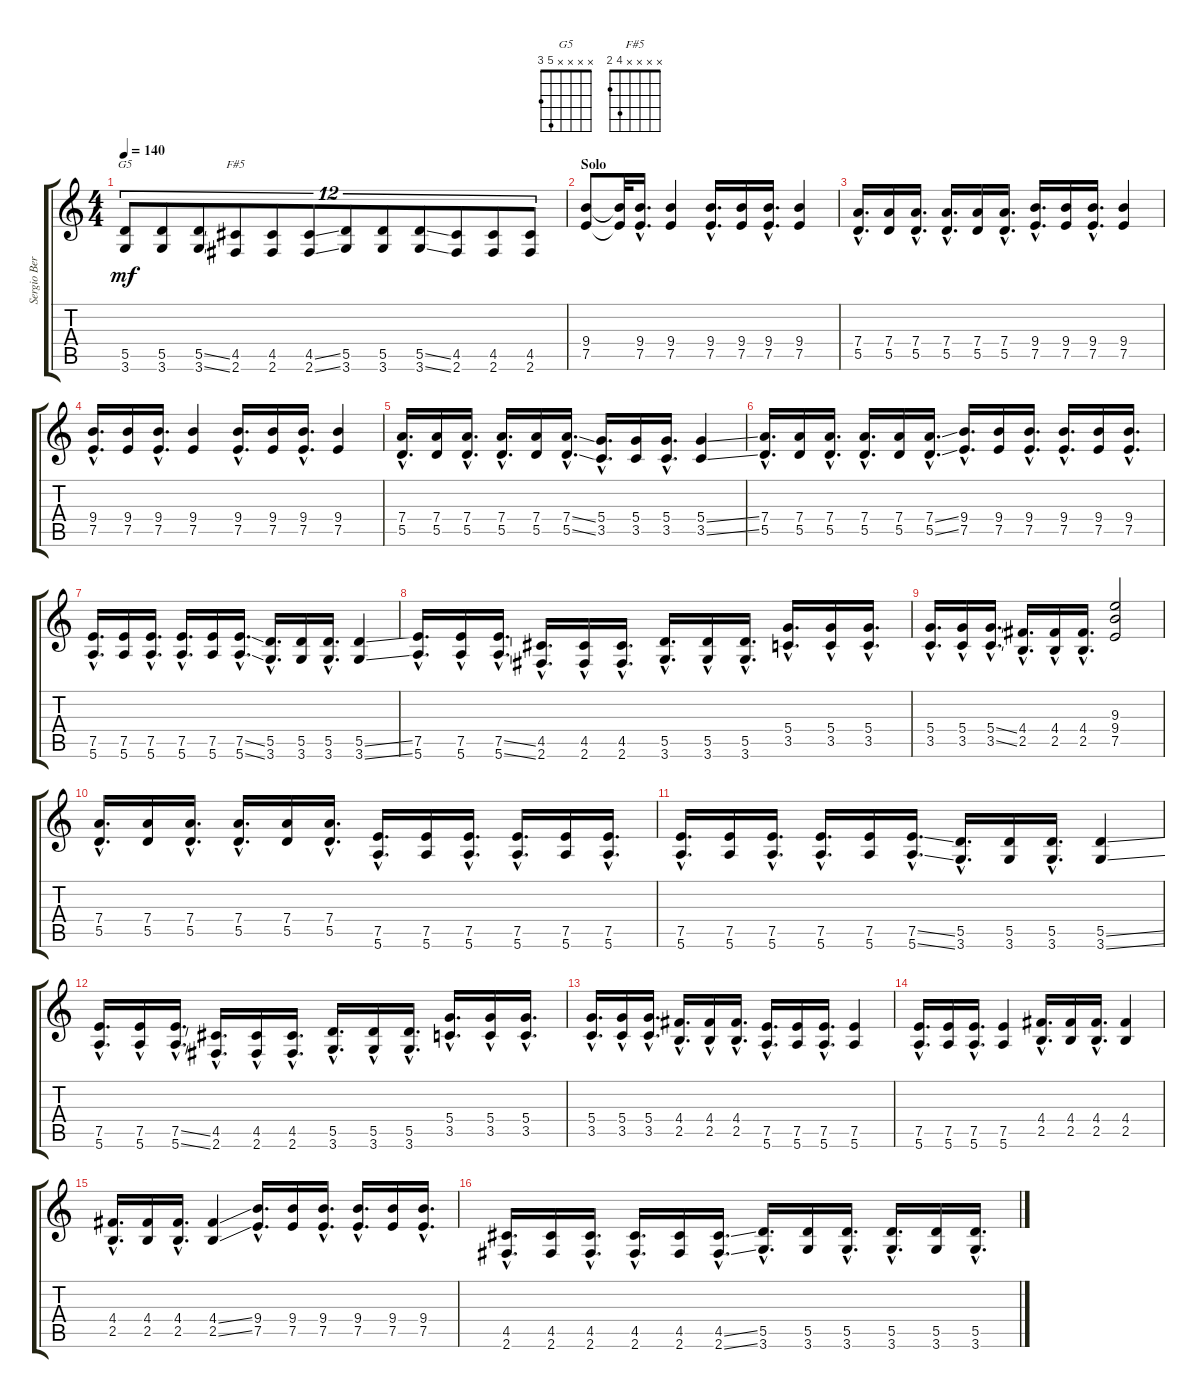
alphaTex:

\track ("Sergio Berdichevsky" "Sergio Ber") {instrument distortionguitar}
\staff {score tabs}
\tuning (E4 B3 G3 D3 A2 E2) {hide}
\chord ("G5" x x x x 5 3)
\chord ("F#5" x x x x 4 2)
\ts (4 4)
\tempo 140
\clef g2
\ks c
(5.5 3.6).8{tu (12 8) ch "G5" dy mf} (5.5 3.6).8{tu (12 8)} (5.5{ss} 3.6{ss}).8{tu (12 8)} (4.5 2.6).8{tu (12 8) ch "F#5"} (4.5 2.6).8{tu (12 8)} (4.5{ss} 2.6{ss}).8{tu (12 8)} (5.5 3.6).8{tu (12 8)} (5.5 3.6).8{tu (12 8)} (5.5{ss} 3.6{ss}).8{tu (12 8)} (4.5 2.6).8{tu (12 8)} (4.5 2.6).8{tu (12 8)} (4.5 2.6).8{tu (12 8)} |
\section ("" "Solo")
(9.4 7.5).8{volume 14} (9.4{t} 7.5{t}).32 (9.4{hac} 7.5{hac}).16{d} (9.4 7.5).4 (9.4{hac} 7.5{hac}).16{d} (9.4 7.5).16 (9.4{hac} 7.5{hac}).16{d} (9.4 7.5).4 |
(7.4{hac} 5.5{hac}).16{d} (7.4 5.5).16 (7.4{hac} 5.5{hac}).16{d} (7.4{hac} 5.5{hac}).16{d} (7.4 5.5).16 (7.4{hac} 5.5{hac}).16{d} (9.4{hac} 7.5{hac}).16{d} (9.4 7.5).16 (9.4{hac} 7.5{hac}).16{d} (9.4 7.5).4 |
(9.4{hac} 7.5{hac}).16{d} (9.4 7.5).16 (9.4{hac} 7.5{hac}).16{d} (9.4 7.5).4 (9.4{hac} 7.5{hac}).16{d} (9.4 7.5).16 (9.4{hac} 7.5{hac}).16{d} (9.4 7.5).4 |
(7.4{hac} 5.5{hac}).16{d} (7.4 5.5).16 (7.4{hac} 5.5{hac}).16{d} (7.4{hac} 5.5{hac}).16{d} (7.4 5.5).16 (7.4{ss hac} 5.5{ss hac}).16{d} (5.4{hac} 3.5{hac}).16{d} (5.4 3.5).16 (5.4{hac} 3.5{hac}).16{d} (5.4{ss} 3.5{ss}).4 |
(7.4{hac} 5.5{hac}).16{d} (7.4 5.5).16 (7.4{hac} 5.5{hac}).16{d} (7.4{hac} 5.5{hac}).16{d} (7.4 5.5).16 (7.4{ss hac} 5.5{ss hac}).16{d} (9.4{hac} 7.5{hac}).16{d} (9.4 7.5).16 (9.4{hac} 7.5{hac}).16{d} (9.4{hac} 7.5{hac}).16{d} (9.4 7.5).16 (9.4{hac} 7.5{hac}).16{d} |
(7.5{hac} 5.6{hac}).16{d} (7.5 5.6).16 (7.5{hac} 5.6{hac}).16{d} (7.5{hac} 5.6{hac}).16{d} (7.5 5.6).16 (7.5{ss hac} 5.6{ss hac}).16{d} (5.5{hac} 3.6{hac}).16{d} (5.5 3.6).16 (5.5{hac} 3.6{hac}).16{d} (5.5{ss} 3.6{ss}).4 |
(7.5{hac} 5.6{hac}).16{d} (7.5{hac} 5.6).16 (7.5{ss hac} 5.6{ss hac}).16{d} (4.5{hac} 2.6{hac}).16{d} (4.5 2.6{hac}).16 (4.5{hac} 2.6{hac}).16{d} (5.5{hac} 3.6{hac}).16{d} (5.5 3.6{hac}).16 (5.5{hac} 3.6{hac}).16{d} (5.4{hac} 3.5{hac}).16{d} (5.4 3.5{hac}).16 (5.4{hac} 3.5{hac}).16{d} |
(5.4{hac} 3.5{hac}).16{d} (5.4 3.5{hac}).16 (5.4{ss hac} 3.5{ss hac}).16{d} (4.4{hac} 2.5{hac}).16{d} (4.4 2.5{hac}).16 (4.4{hac} 2.5{hac}).16{d} (9.3 9.4 7.5).2 |
(7.4{hac} 5.5{hac}).16{d} (7.4 5.5).16 (7.4{hac} 5.5{hac}).16{d} (7.4{hac} 5.5{hac}).16{d} (7.4 5.5).16 (7.4{hac} 5.5{hac}).16{d} (7.5{hac} 5.6{hac}).16{d} (7.5 5.6).16 (7.5{hac} 5.6{hac}).16{d} (7.5{hac} 5.6{hac}).16{d} (7.5 5.6).16 (7.5{hac} 5.6{hac}).16{d} |
(7.5{hac} 5.6{hac}).16{d} (7.5 5.6).16 (7.5{hac} 5.6{hac}).16{d} (7.5{hac} 5.6{hac}).16{d} (7.5 5.6).16 (7.5{ss hac} 5.6{ss hac}).16{d} (5.5{hac} 3.6{hac}).16{d} (5.5 3.6).16 (5.5{hac} 3.6{hac}).16{d} (5.5{ss} 3.6{ss}).4 |
(7.5{hac} 5.6{hac}).16{d} (7.5{hac} 5.6).16 (7.5{ss hac} 5.6{ss hac}).16{d} (4.5{hac} 2.6{hac}).16{d} (4.5 2.6{hac}).16 (4.5{hac} 2.6{hac}).16{d} (5.5{hac} 3.6{hac}).16{d} (5.5 3.6{hac}).16 (5.5{hac} 3.6{hac}).16{d} (5.4{hac} 3.5{hac}).16{d} (5.4 3.5{hac}).16 (5.4{hac} 3.5{hac}).16{d} |
(5.4{hac} 3.5{hac}).16{d} (5.4 3.5{hac}).16 (5.4{hac} 3.5{hac}).16{d} (4.4{hac} 2.5{hac}).16{d} (4.4 2.5{hac}).16 (4.4{hac} 2.5{hac}).16{d} (7.5{hac} 5.6{hac}).16{d} (7.5 5.6).16 (7.5{hac} 5.6{hac}).16{d} (7.5 5.6).4 |
(7.5{hac} 5.6{hac}).16{d} (7.5 5.6).16 (7.5{hac} 5.6{hac}).16{d} (7.5 5.6).4 (4.4{hac} 2.5{hac}).16{d} (4.4 2.5).16 (4.4{hac} 2.5{hac}).16{d} (4.4 2.5).4 |
(4.4{hac} 2.5{hac}).16{d} (4.4 2.5).16 (4.4{hac} 2.5{hac}).16{d} (4.4{ss} 2.5{ss}).4 (9.4{hac} 7.5{hac}).16{d} (9.4 7.5).16 (9.4{hac} 7.5{hac}).16{d} (9.4{hac} 7.5{hac}).16{d} (9.4 7.5).16 (9.4{hac} 7.5{hac}).16{d} |
(4.5{hac} 2.6{hac}).16{d} (4.5 2.6).16 (4.5{hac} 2.6{hac}).16{d} (4.5{hac} 2.6{hac}).16{d} (4.5 2.6).16 (4.5{ss hac} 2.6{ss hac}).16{d} (5.5{hac} 3.6{hac}).16{d} (5.5 3.6).16 (5.5{hac} 3.6{hac}).16{d} (5.5{hac} 3.6{hac}).16{d} (5.5 3.6).16 (5.5{hac} 3.6{hac}).16{d}
